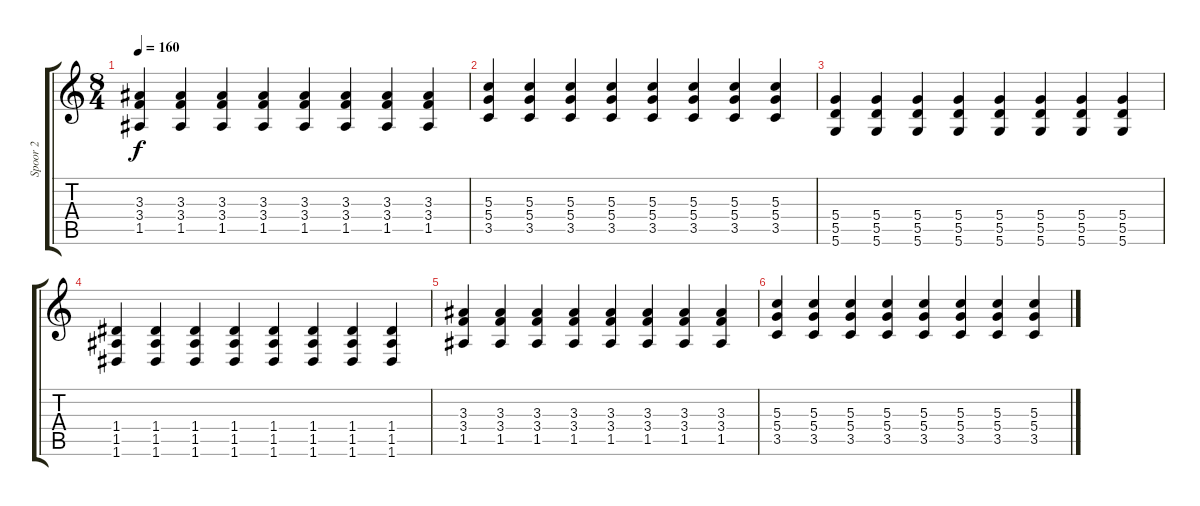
\track ("Spoor 2" "Spoor 2") {instrument distortionguitar}
\staff {score tabs}
\tuning (E4 B3 G3 D3 A2 D2) {hide}
\ts (8 4)
\tempo 160
\clef g2
\ks c
(3.3 3.4 1.5).4{dy f} (3.3 3.4 1.5).4 (3.3 3.4 1.5).4 (3.3 3.4 1.5).4 (3.3 3.4 1.5).4 (3.3 3.4 1.5).4 (3.3 3.4 1.5).4 (3.3 3.4 1.5).4 |
(5.3 5.4 3.5).4 (5.3 5.4 3.5).4 (5.3 5.4 3.5).4 (5.3 5.4 3.5).4 (5.3 5.4 3.5).4 (5.3 5.4 3.5).4 (5.3 5.4 3.5).4 (5.3 5.4 3.5).4 |
(5.4 5.5 5.6).4 (5.4 5.5 5.6).4 (5.4 5.5 5.6).4 (5.4 5.5 5.6).4 (5.4 5.5 5.6).4 (5.4 5.5 5.6).4 (5.4 5.5 5.6).4 (5.4 5.5 5.6).4 |
(1.4 1.5 1.6).4 (1.4 1.5 1.6).4 (1.4 1.5 1.6).4 (1.4 1.5 1.6).4 (1.4 1.5 1.6).4 (1.4 1.5 1.6).4 (1.4 1.5 1.6).4 (1.4 1.5 1.6).4 |
(3.3 3.4 1.5).4 (3.3 3.4 1.5).4 (3.3 3.4 1.5).4 (3.3 3.4 1.5).4 (3.3 3.4 1.5).4 (3.3 3.4 1.5).4 (3.3 3.4 1.5).4 (3.3 3.4 1.5).4 |
(5.3 5.4 3.5).4 (5.3 5.4 3.5).4 (5.3 5.4 3.5).4 (5.3 5.4 3.5).4 (5.3 5.4 3.5).4 (5.3 5.4 3.5).4 (5.3 5.4 3.5).4 (5.3 5.4 3.5).4
